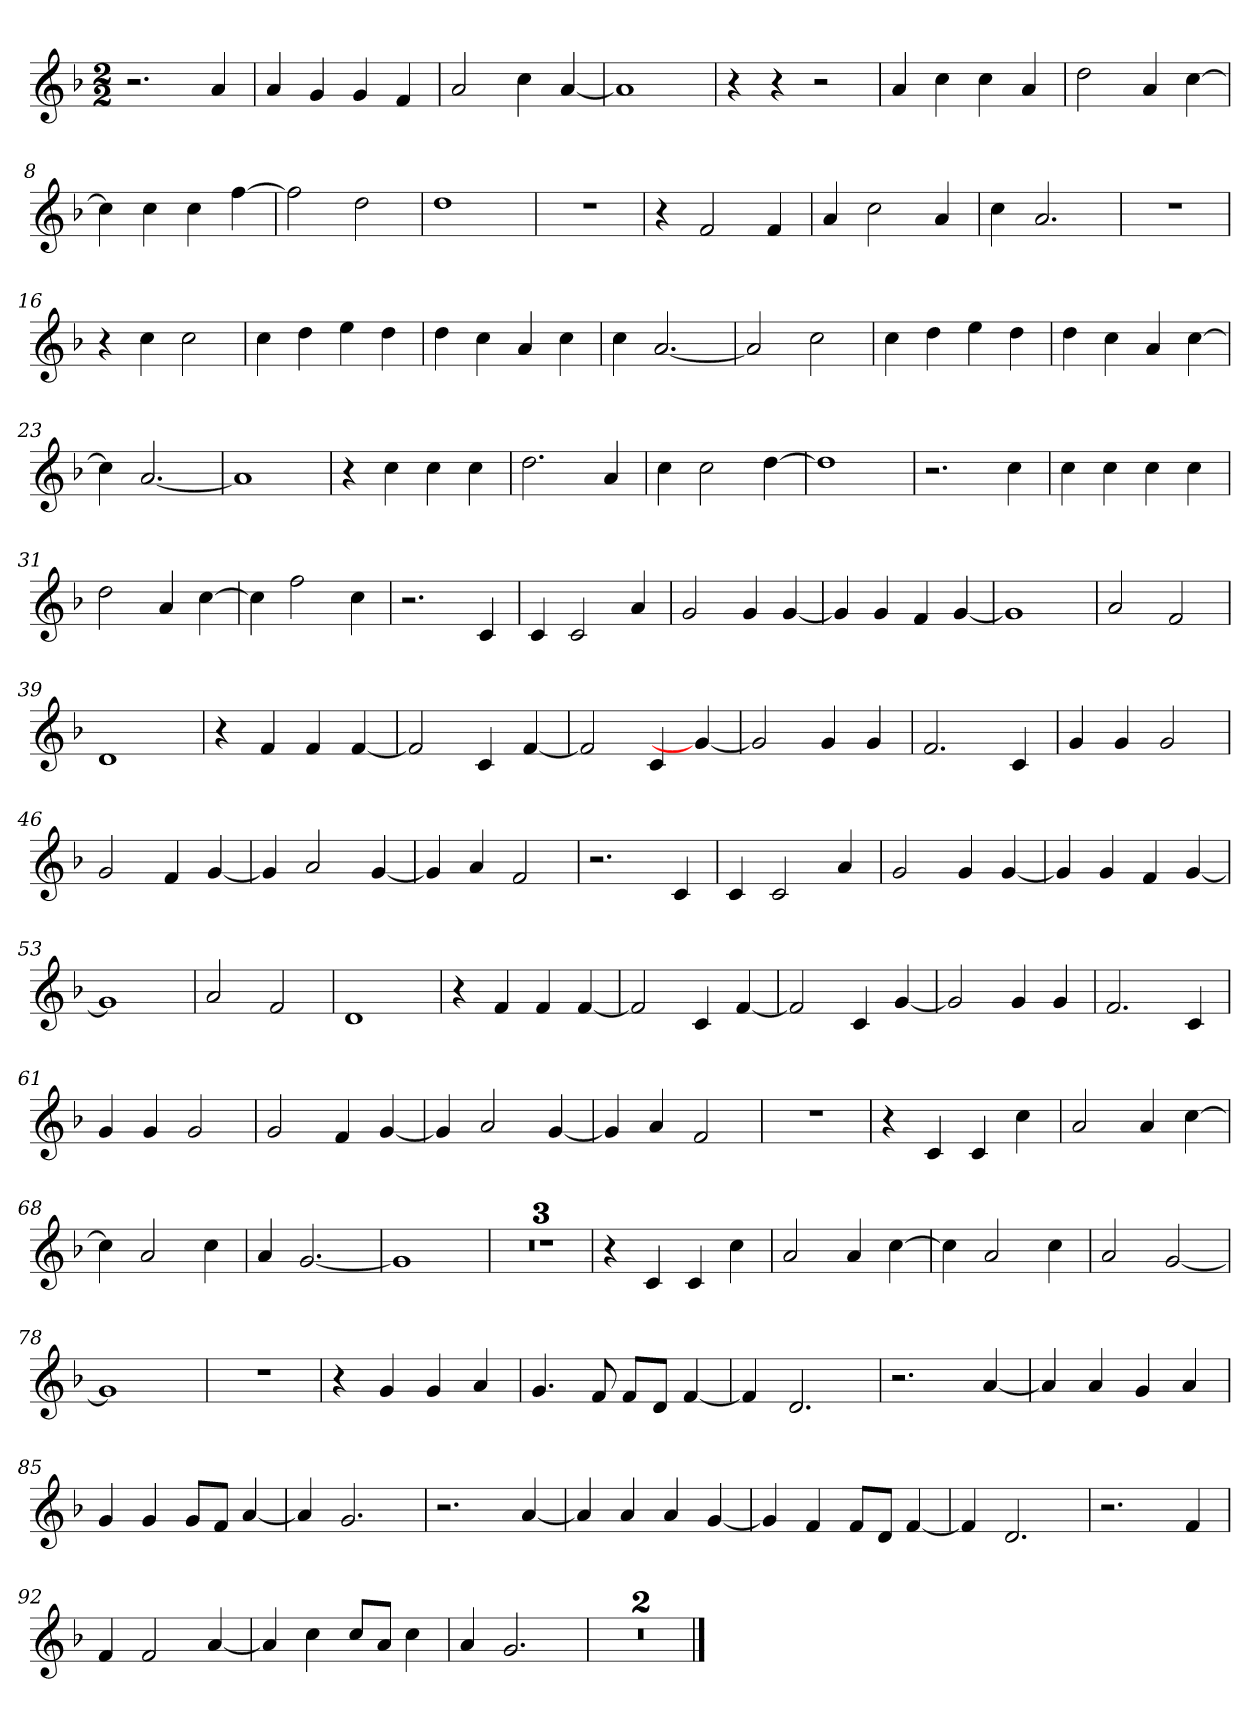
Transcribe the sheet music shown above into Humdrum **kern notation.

**kern
*part1
*staff1
*clefG2
*k[b-]
*F:
*M2/2
=1
2.r
4a/
=2
4a/
4g/
4g/
4f/
=3
2a/
4cc\
[4a/
=4
1a]
=5
4r
4r
2r
=6
4a/
4cc\
4cc\
4a/
=7
2dd\
4a/
[4cc\
=8
4cc\]
4cc\
4cc\
[4ff\
=9
2ff\]
2dd\
=10
1dd
=11
1r
!!LO:LB:g=z
=12
4r
2f/
4f/
=13
4a/
2cc\
4a/
=14
4cc\
2.a/
=15
1r
=16
4r
4cc\
2cc\
=17
4cc\
4dd\
4ee\
4dd\
=18
4dd\
4cc\
4a/
4cc\
=19
4cc\
[2.a/
=20
2a/]
2cc\
=21
4cc\
4dd\
4ee\
4dd\
!!LO:LB:g=z
=22
4dd\
4cc\
4a/
[4cc\
=23
4cc\]
[2.a/
=24
1a]
=25
4r
4cc\
4cc\
4cc\
=26
2.dd\
4a/
=27
4cc\
2cc\
[4dd\
=28
1dd]
=29
2.r
4cc\
=30
4cc\
4cc\
4cc\
4cc\
=31
2dd\
4a/
[4cc\
=32
4cc\]
2ff\
4cc\
!!LO:LB:g=z
=33
2.r
4c/
=34
4c/
2c/
4a/
=35
2g/
4g/
[4g/
=36
4g/]
4g/
4f/
[4g/
=37
1g]
=38
2a/
2f/
=39
1d
=40
4r
4f/
4f/
[4f/
=41
2f/]
4c/
[4f/
=42
2f/]
4c/
4g/_
=43
2g/]
4g/
4g/
!!LO:LB:g=z
=44
2.f/
4c/
=45
4g/
4g/
2g/
=46
2g/
4f/
[4g/
=47
4g/]
2a/
[4g/
=48
4g/]
4a/
2f/
=49
2.r
4c/
=50
4c/
2c/
4a/
=51
2g/
4g/
[4g/
=52
4g/]
4g/
4f/
[4g/
=53
1g]
!!LO:LB:g=z
=54
2a/
2f/
=55
1d
=56
4r
4f/
4f/
[4f/
=57
2f/]
4c/
[4f/
=58
2f/]
4c/
[4g/
=59
2g/]
4g/
4g/
=60
2.f/
4c/
=61
4g/
4g/
2g/
=62
2g/
4f/
[4g/
=63
4g/]
2a/
[4g/
!!LO:LB:g=z
=64
4g/]
4a/
2f/
=65
1r
=66
4r
4c/
4c/
4cc\
=67
2a/
4a/
[4cc\
=68
4cc\]
2a/
4cc\
=69
4a/
[2.g/
=70
1g]
=71
1r
=72
1r
=73
1r
=74
4r
4c/
4c/
4cc\
=75
2a/
4a/
[4cc\
!!LO:LB:g=z
=76
4cc\]
2a/
4cc\
=77
2a/
[2g/
=78
1g]
=79
1r
=80
4r
4g/
4g/
4a/
=81
4.g/
8f/
8f/L
8d/J
[4f/
=82
4f/]
2.d/
=83
2.r
[4a/
=84
4a/]
4a/
4g/
4a/
=85
4g/
4g/
8g/L
8f/J
[4a/
!!LO:LB:g=z
=86
4a/]
2.g/
=87
2.r
[4a/
=88
4a/]
4a/
4a/
[4g/
=89
4g/]
4f/
8f/L
8d/J
[4f/
=90
4f/]
2.d/
=91
2.r
4f/
=92
4f/
2f/
[4a/
=93
4a/]
4cc\
8cc/L
8a/J
4cc\
=94
4a/
2.g/
=95
1r
!!LO:PB:g=z
==96
1r
=
*-
